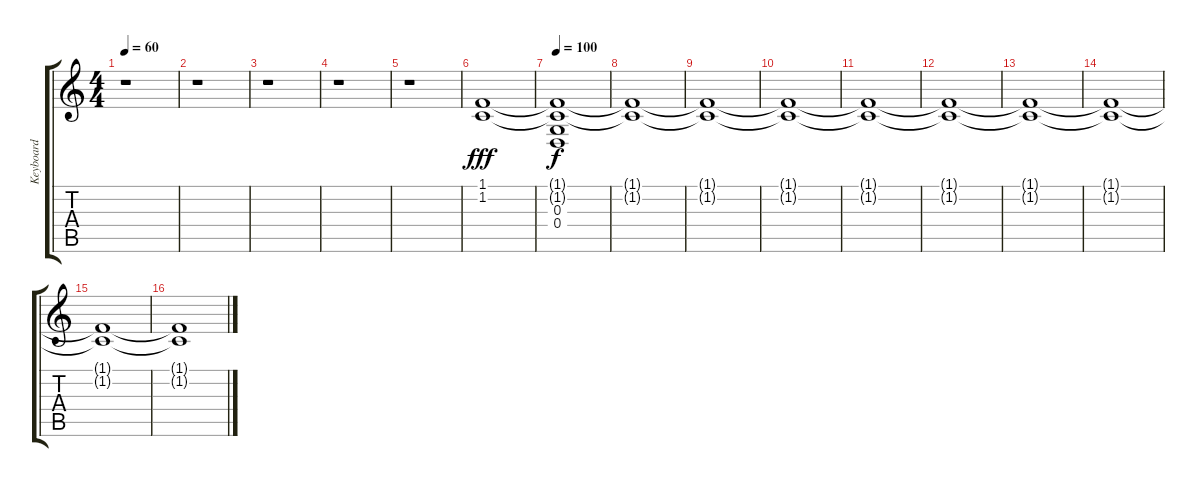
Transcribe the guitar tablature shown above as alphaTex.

\track ("Keyboard" "Keyboard") {instrument synthstrings1}
\staff {score tabs}
\tuning (E4 B3 G3 D3 A2 E2) {hide}
\ts (4 4)
\tempo 60
\clef g2
\ks c
r.1{dy fff} |
r.1 |
r.1 |
r.1 |
r.1 |
(1.1 1.2).1 |
\tempo 100
(1.1{t} 1.2{t} 0.3 0.4).1{dy f} |
(1.1{t} 1.2{t}).1 |
(1.1{t} 1.2{t}).1 |
(1.1{t} 1.2{t}).1 |
(1.1{t} 1.2{t}).1 |
(1.1{t} 1.2{t}).1 |
(1.1{t} 1.2{t}).1 |
(1.1{t} 1.2{t}).1 |
(1.1{t} 1.2{t}).1 |
(1.1{t} 1.2{t}).1
